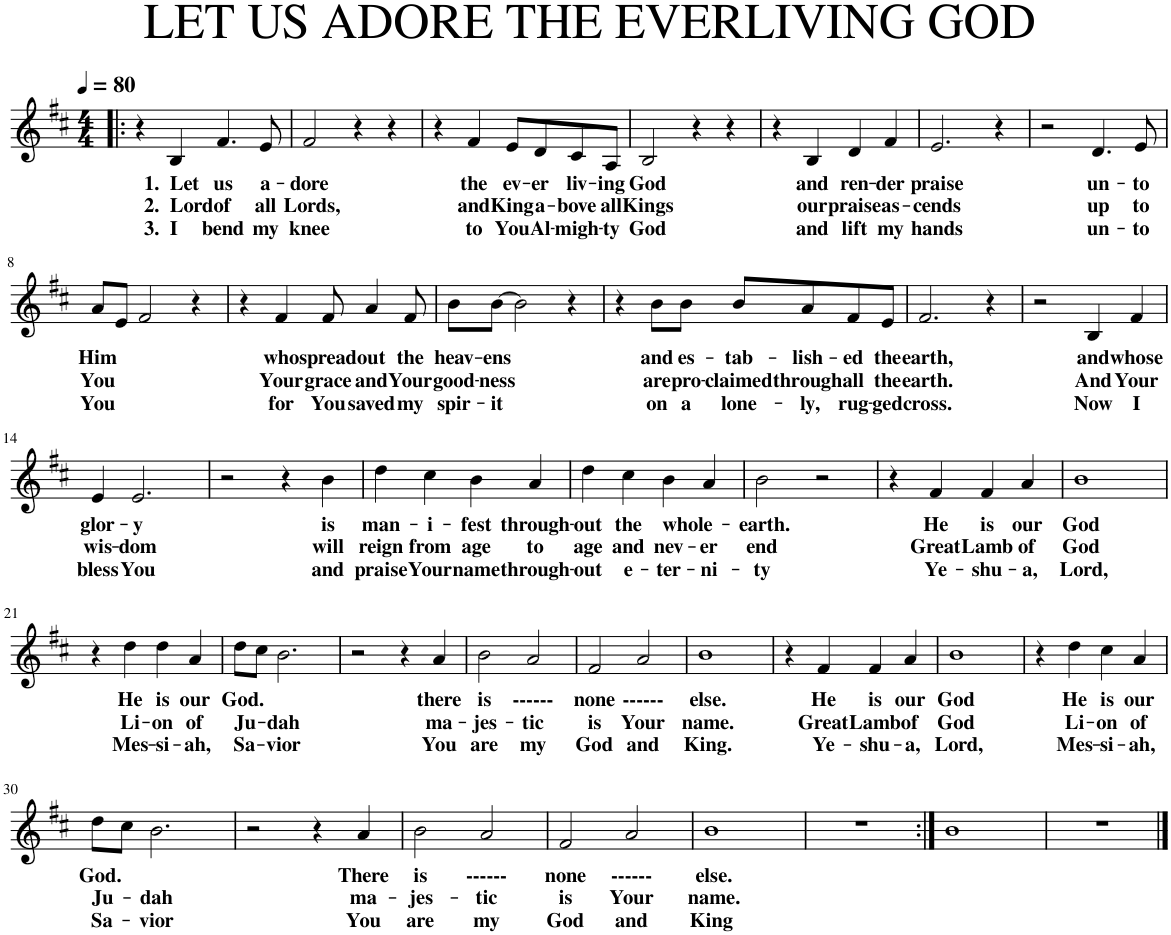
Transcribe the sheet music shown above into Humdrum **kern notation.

**kern	**text	**text	**text
*part1	*part1	*part1	*part1
*staff1	*staff1	*staff1	*staff1
*I"Trompete	*	*	*
*I'Trp.	*	*	*
*clefG2	*	*	*
*Trd1c2	*	*	*
*k[f#c#]	*	*	*
*M4/4	*	*	*
*MM80	*	*	*
=1!|:	=1!|:	=1!|:	=1!|:
4r	.	.	.
!	!LO:LY:b	!LO:LY:b	!LO:LY:b
4B/	1. Let	2. Lord	3. I
!	!LO:LY:b	!LO:LY:b	!LO:LY:b
4.f#/	us	of	bend
!	!LO:LY:b	!LO:LY:b	!LO:LY:b
8e/	a-	all	my
=2	=2	=2	=2
!	!LO:LY:b	!LO:LY:b	!LO:LY:b
2f#/	-dore	Lords,	knee
4r	.	.	.
4r	.	.	.
=3	=3	=3	=3
4r	.	.	.
!	!LO:LY:b	!LO:LY:b	!LO:LY:b
4f#/	the	and	to
!	!LO:LY:b	!LO:LY:b	!LO:LY:b
8e/L	ev-	King	You
!	!LO:LY:b	!LO:LY:b	!LO:LY:b
8d/	-er	a-	Al-
!	!LO:LY:b	!LO:LY:b	!LO:LY:b
8c#/	liv-	-bove	-migh-
!	!LO:LY:b	!LO:LY:b	!LO:LY:b
8A/J	-ing	all	-ty
=4	=4	=4	=4
!	!LO:LY:b	!LO:LY:b	!LO:LY:b
2B/	God	Kings	God
4r	.	.	.
4r	.	.	.
=5	=5	=5	=5
4r	.	.	.
!	!LO:LY:b	!LO:LY:b	!LO:LY:b
4B/	and	our	and
!	!LO:LY:b	!LO:LY:b	!LO:LY:b
4d/	ren-	praise	lift
!	!LO:LY:b	!LO:LY:b	!LO:LY:b
4f#/	-der	as-	my
=6	=6	=6	=6
!	!LO:LY:b	!LO:LY:b	!LO:LY:b
2.e/	praise	-cends	hands
4r	.	.	.
=7	=7	=7	=7
2r	.	.	.
!	!LO:LY:b	!LO:LY:b	!LO:LY:b
4.d/	un-	up	un-
!	!LO:LY:b	!LO:LY:b	!LO:LY:b
8e/	-to	to	-to
!!LO:LB:g=z
=8	=8	=8	=8
!	!LO:LY:b	!LO:LY:b	!LO:LY:b
8a/L	Him	You	You
8e/J	.	.	.
2f#/	.	.	.
4r	.	.	.
=9	=9	=9	=9
4r	.	.	.
!	!LO:LY:b	!LO:LY:b	!LO:LY:b
4f#/	who	Your	for
!	!LO:LY:b	!LO:LY:b	!LO:LY:b
8f#/	spread	grace	You
!	!LO:LY:b	!LO:LY:b	!LO:LY:b
4a/	out	and	saved
!	!LO:LY:b	!LO:LY:b	!LO:LY:b
8f#/	the	Your	my
=10	=10	=10	=10
!	!LO:LY:b	!LO:LY:b	!LO:LY:b
8b\L	heav-	good-	spir-
!	!LO:LY:b	!LO:LY:b	!LO:LY:b
[8b\J	-ens	-ness	-it
2b\]	.	.	.
4r	.	.	.
=11	=11	=11	=11
4r	.	.	.
!	!LO:LY:b	!LO:LY:b	!LO:LY:b
8b\L	and	are	on
!	!LO:LY:b	!LO:LY:b	!LO:LY:b
8b\J	es-	pro-	a
!	!LO:LY:b	!LO:LY:b	!LO:LY:b
8b/L	-tab-	-claimed	lone-
!	!LO:LY:b	!LO:LY:b	!LO:LY:b
8a/	-lish-	through	-ly,
!	!LO:LY:b	!LO:LY:b	!LO:LY:b
8f#/	-ed	all	rug-
!	!LO:LY:b	!LO:LY:b	!LO:LY:b
8e/J	the	the	-ged
=12	=12	=12	=12
!	!LO:LY:b	!LO:LY:b	!LO:LY:b
2.f#/	earth,	earth.	cross.
4r	.	.	.
=13	=13	=13	=13
2r	.	.	.
!	!LO:LY:b	!LO:LY:b	!LO:LY:b
4B/	and	And	Now
!	!LO:LY:b	!LO:LY:b	!LO:LY:b
4f#/	whose	Your	I
!!LO:LB:g=z
=14	=14	=14	=14
!	!LO:LY:b	!LO:LY:b	!LO:LY:b
4e/	-glor-	wis-	bless
!	!LO:LY:b	!LO:LY:b	!LO:LY:b
2.e/	-y	-dom	You
=15	=15	=15	=15
2r	.	.	.
4r	.	.	.
!	!LO:LY:b	!LO:LY:b	!LO:LY:b
4b\	is	will	and
=16	=16	=16	=16
!	!LO:LY:b	!LO:LY:b	!LO:LY:b
4dd\	man-	reign	praise
!	!LO:LY:b	!LO:LY:b	!LO:LY:b
4cc#\	-i-	from	Your
!	!LO:LY:b	!LO:LY:b	!LO:LY:b
4b\	-fest	age	name
!	!LO:LY:b	!LO:LY:b	!LO:LY:b
4a/	through-	to	through-
=17	=17	=17	=17
!	!LO:LY:b	!LO:LY:b	!LO:LY:b
4dd\	-out	age	-out
!	!LO:LY:b	!LO:LY:b	!LO:LY:b
4cc#\	the	and	e-
!	!LO:LY:b	!LO:LY:b	!LO:LY:b
4b\	whole-	nev-	-ter-
!	!	!LO:LY:b	!LO:LY:b
4a/	.	-er	-ni-
=18	=18	=18	=18
!	!LO:LY:b	!LO:LY:b	!LO:LY:b
2b\	earth.	end	-ty
2r	.	.	.
=19	=19	=19	=19
4r	.	.	.
!	!LO:LY:b	!LO:LY:b	!LO:LY:b
4f#/	He	Great	Ye-
!	!LO:LY:b	!LO:LY:b	!LO:LY:b
4f#/	is	Lamb	-shu-
!	!LO:LY:b	!LO:LY:b	!LO:LY:b
4a/	our	of	-a,
=20	=20	=20	=20
!	!LO:LY:b	!LO:LY:b	!LO:LY:b
1b	God	God	Lord,
!!LO:LB:g=z
=21	=21	=21	=21
4r	.	.	.
!	!LO:LY:b	!LO:LY:b	!LO:LY:b
4dd\	He	Li-	Mes-
!	!LO:LY:b	!LO:LY:b	!LO:LY:b
4dd\	is	-on	-si-
!	!LO:LY:b	!LO:LY:b	!LO:LY:b
4a/	our	of	-ah,
=22	=22	=22	=22
!	!LO:LY:b	!LO:LY:b	!LO:LY:b
8dd\L	God.	Ju-	Sa-
8cc#\J	.	.	.
!	!	!LO:LY:b	!LO:LY:b
2.b\	.	-dah	vior
=23	=23	=23	=23
2r	.	.	.
4r	.	.	.
!	!LO:LY:b	!LO:LY:b	!LO:LY:b
4a/	there	ma-	You
=24	=24	=24	=24
!	!LO:LY:b	!LO:LY:b	!LO:LY:b
2b\	is	-jes-	are
!	!LO:LY:b	!LO:LY:b	!LO:LY:b
2a/	------	-tic	my
=25	=25	=25	=25
!	!LO:LY:b	!LO:LY:b	!LO:LY:b
2f#/	-none	is	God
!	!LO:LY:b	!LO:LY:b	!LO:LY:b
2a/	------	Your	and
=26	=26	=26	=26
!	!LO:LY:b	!LO:LY:b	!LO:LY:b
1b	else.	name.	King.
=27	=27	=27	=27
4r	.	.	.
!	!LO:LY:b	!LO:LY:b	!LO:LY:b
4f#/	He	Great	Ye-
!	!LO:LY:b	!LO:LY:b	!LO:LY:b
4f#/	is	Lamb	-shu-
!	!LO:LY:b	!LO:LY:b	!LO:LY:b
4a/	our	of	-a,
=28	=28	=28	=28
!	!LO:LY:b	!LO:LY:b	!LO:LY:b
1b	God	God	Lord,
=29	=29	=29	=29
4r	.	.	.
!	!LO:LY:b	!LO:LY:b	!LO:LY:b
4dd\	He	Li-	Mes-
!	!LO:LY:b	!LO:LY:b	!LO:LY:b
4cc#\	is	-on	-si-
!	!LO:LY:b	!LO:LY:b	!LO:LY:b
4a/	our	of	-ah,
!!LO:LB:g=z
=30	=30	=30	=30
!	!LO:LY:b	!LO:LY:b	!LO:LY:b
8dd\L	God.	Ju-	Sa-
8cc#\J	.	.	.
!	!	!LO:LY:b	!LO:LY:b
2.b\	.	-dah	-vior
=31	=31	=31	=31
2r	.	.	.
4r	.	.	.
!	!LO:LY:b	!LO:LY:b	!LO:LY:b
4a/	There	ma-	You
=32	=32	=32	=32
!	!LO:LY:b	!LO:LY:b	!LO:LY:b
2b\	is	-jes-	are
!	!LO:LY:b	!LO:LY:b	!LO:LY:b
2a/	------	-tic	my
=33	=33	=33	=33
!	!LO:LY:b	!LO:LY:b	!LO:LY:b
2f#/	-none	is	God
!	!LO:LY:b	!LO:LY:b	!LO:LY:b
2a/	------	Your	and
=34	=34	=34	=34
!	!LO:LY:b	!LO:LY:b	!LO:LY:b
1b	-else.	name.	King
=35	=35	=35	=35
1r	.	.	.
=36:|!	=36:|!	=36:|!	=36:|!
1b	.	.	.
=37	=37	=37	=37
1r	.	.	.
==	==	==	==
*-	*-	*-	*-
